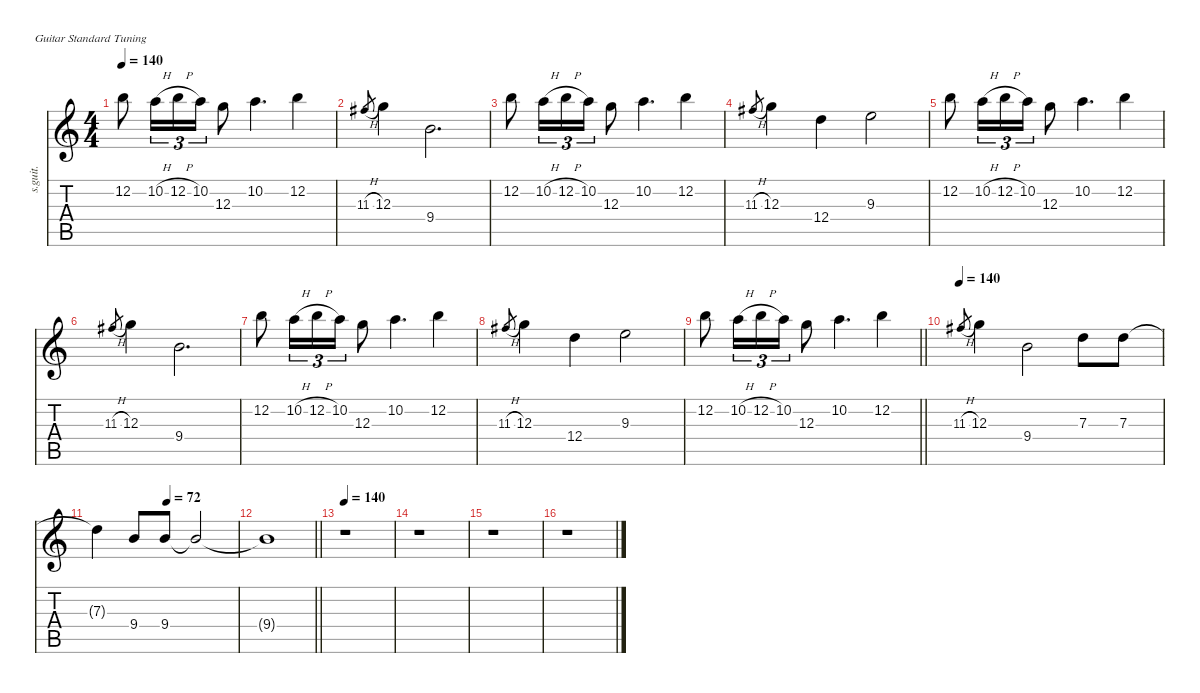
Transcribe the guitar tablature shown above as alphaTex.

\defaultSystemsLayout 4
\hideDynamics
\bracketExtendMode nobrackets
\otherSystemsTrackNameOrientation horizontal
\track ("Gtr. II" "s.guit.") {defaultSystemsLayout 8 instrument overdrivenguitar}
\staff {score tabs}
\tuning (E4 B3 G3 D3 A2 E2)
\ts (4 4)
\tempo 140
\clef g2
\ks c
12.2.8{dy f beam Down} 10.2{h}.16{tu (3 2) beam Down} 12.2{h}.16{tu (3 2) beam Down} 10.2.16{tu (3 2) beam Down} 12.3.8{beam Down} 10.2.4{d beam Down} 12.2.4{beam Down} |
11.3{h acc #}.8{gr dy mf beam Up} 12.3.4{dy f beam Down} 9.4.2{d beam Down} |
12.2.8{beam Down} 10.2{h}.16{tu (3 2) beam Down} 12.2{h}.16{tu (3 2) beam Down} 10.2.16{tu (3 2) beam Down} 12.3.8{beam Down} 10.2.4{d beam Down} 12.2.4{beam Down} |
11.3{h acc #}.8{gr dy mf beam Up} 12.3.4{dy f beam Down} 12.4.4{beam Down} 9.3.2{beam Down} |
12.2.8{beam Down} 10.2{h}.16{tu (3 2) beam Down} 12.2{h}.16{tu (3 2) beam Down} 10.2.16{tu (3 2) beam Down} 12.3.8{beam Down} 10.2.4{d beam Down} 12.2.4{beam Down} |
11.3{h acc #}.8{gr dy mf beam Up} 12.3.4{dy f beam Down} 9.4.2{d beam Down} |
12.2.8{beam Down} 10.2{h}.16{tu (3 2) beam Down} 12.2{h}.16{tu (3 2) beam Down} 10.2.16{tu (3 2) beam Down} 12.3.8{beam Down} 10.2.4{d beam Down} 12.2.4{beam Down} |
11.3{h acc #}.8{gr dy mf beam Up} 12.3.4{dy f beam Down} 12.4.4{beam Down} 9.3.2{beam Down} |
\barLineRight lightlight
12.2.8{beam Down} 10.2{h}.16{tu (3 2) beam Down} 12.2{h}.16{tu (3 2) beam Down} 10.2.16{tu (3 2) beam Down} 12.3.8{beam Down} 10.2.4{d beam Down} 12.2.4{beam Down} |
\tempo 140
11.3{h acc #}.8{gr dy mf beam Up} 12.3.4{dy f beam Down} 9.4.2{beam Down} 7.3.8{beam Down} 7.3.8{beam Down} |
\tempo (72 0.5)
7.3{t}.4{beam Down} 9.4.8{beam Up} 9.4.8{beam Up} 9.4{t}.2{beam Up} |
\barLineRight lightlight
9.4{t}.1{beam Down} |
\tempo 140
r.1{beam Down} |
r.1{beam Down} |
r.1{beam Down} |
r.1{beam Down}
